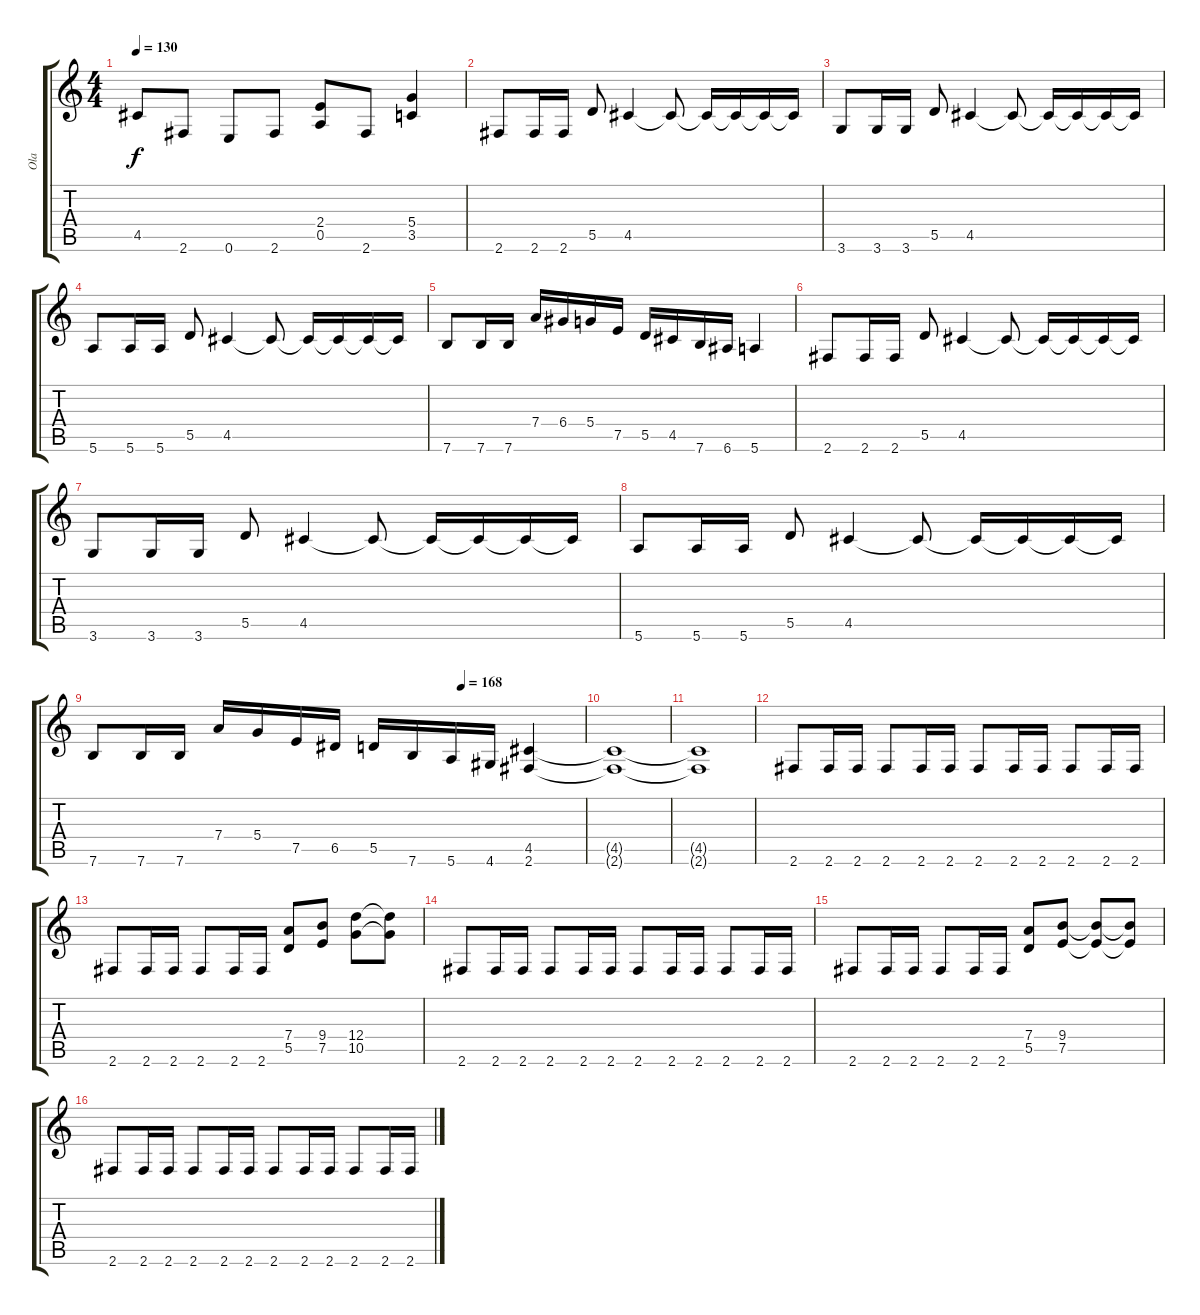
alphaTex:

\track ("Ola" "Ola") {instrument distortionguitar}
\staff {score tabs}
\tuning (E4 B3 G3 D3 A2 E2) {hide}
\ts (4 4)
\tempo 130
\clef g2
\ks c
4.5.8{dy f} 2.6.8 0.6.8 2.6.8 (2.4 0.5).8 2.6.8 (5.4 3.5).4 |
2.6.8 2.6.16 2.6.16 5.5.8 4.5.4 4.5{t}.8 4.5{t}.16 4.5{t}.16 4.5{t}.16 4.5{t}.16 |
3.6.8 3.6.16 3.6.16 5.5.8 4.5.4 4.5{t}.8 4.5{t}.16 4.5{t}.16 4.5{t}.16 4.5{t}.16 |
5.6.8 5.6.16 5.6.16 5.5.8 4.5.4 4.5{t}.8 4.5{t}.16 4.5{t}.16 4.5{t}.16 4.5{t}.16 |
7.6.8 7.6.16 7.6.16 7.4.16 6.4.16 5.4.16 7.5.16 5.5.16 4.5.16 7.6.16 6.6.16 5.6.4 |
2.6.8 2.6.16 2.6.16 5.5.8 4.5.4 4.5{t}.8 4.5{t}.16 4.5{t}.16 4.5{t}.16 4.5{t}.16 |
3.6.8 3.6.16 3.6.16 5.5.8 4.5.4 4.5{t}.8 4.5{t}.16 4.5{t}.16 4.5{t}.16 4.5{t}.16 |
5.6.8 5.6.16 5.6.16 5.5.8 4.5.4 4.5{t}.8 4.5{t}.16 4.5{t}.16 4.5{t}.16 4.5{t}.16 |
\tempo (168 0.75)
7.6.8 7.6.16 7.6.16 7.4.16 5.4.16 7.5.16 6.5.16 5.5.16 7.6.16 5.6.16 4.6.16 (4.5 2.6).4 |
(4.5{t} 2.6{t}).1 |
(4.5{t} 2.6{t}).1 |
2.6.8 2.6.16 2.6.16 2.6.8 2.6.16 2.6.16 2.6.8 2.6.16 2.6.16 2.6.8 2.6.16 2.6.16 |
2.6.8 2.6.16 2.6.16 2.6.8 2.6.16 2.6.16 (7.4 5.5).8 (9.4 7.5).8 (12.4 10.5).8 (12.4{t} 10.5{t}).8 |
2.6.8 2.6.16 2.6.16 2.6.8 2.6.16 2.6.16 2.6.8 2.6.16 2.6.16 2.6.8 2.6.16 2.6.16 |
2.6.8 2.6.16 2.6.16 2.6.8 2.6.16 2.6.16 (7.4 5.5).8 (9.4 7.5).8 (9.4{t} 7.5{t}).8 (9.4{t} 7.5{t}).8 |
2.6.8 2.6.16 2.6.16 2.6.8 2.6.16 2.6.16 2.6.8 2.6.16 2.6.16 2.6.8 2.6.16 2.6.16
